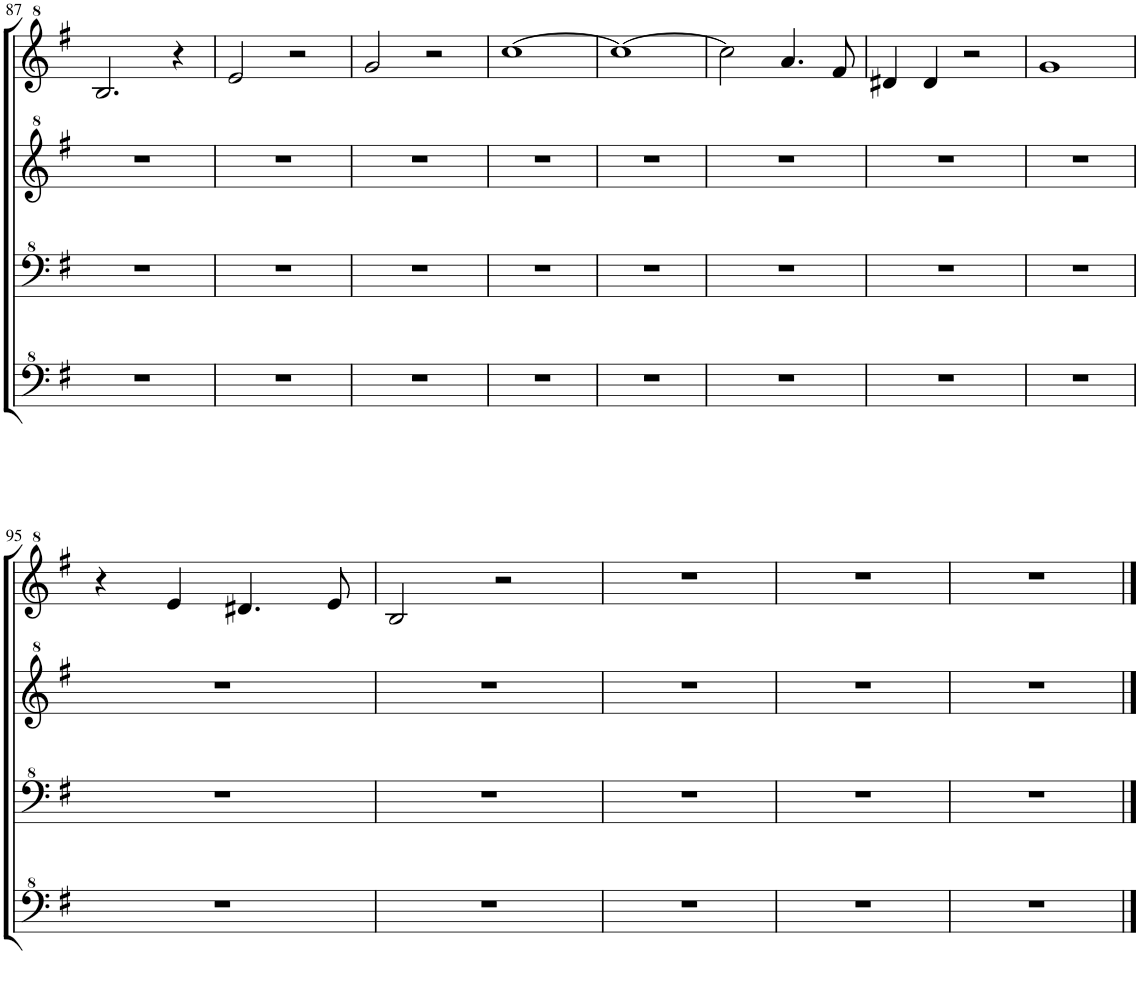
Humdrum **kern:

**kern	**kern	**kern	**kern
*part1	*part1	*part1	*part1
*staff4	*staff3	*staff2	*staff1
*I"Model III	*	*	*
!!LO:PB:g=z
*clefF^4	*clefF^4	*clefG^2	*clefG^2
*k[f#]	*k[f#]	*k[f#]	*k[f#]
*M4/4	*M4/4	*M4/4	*M4/4
=87	=87	=87	=87
1r	1r	1r	2.b/
.	.	.	4r
=88	=88	=88	=88
1r	1r	1r	2ee/
.	.	.	2r
=89	=89	=89	=89
1r	1r	1r	2gg/
.	.	.	2r
=90	=90	=90	=90
1r	1r	1r	[1ccc
=91	=91	=91	=91
1r	1r	1r	1ccc_
=92	=92	=92	=92
1r	1r	1r	2ccc\]
.	.	.	4.aa/
.	.	.	8ff#/
=93	=93	=93	=93
1r	1r	1r	4dd#X/
.	.	.	4dd#/
.	.	.	2r
=94	=94	=94	=94
1r	1r	1r	1gg
!!LO:LB:g=z
=95	=95	=95	=95
1r	1r	1r	4r
.	.	.	4ee/
.	.	.	4.dd#X/
.	.	.	8ee/
=96	=96	=96	=96
1r	1r	1r	2b/
.	.	.	2r
=97	=97	=97	=97
1r	1r	1r	1r
=98	=98	=98	=98
1r	1r	1r	1r
=99	=99	=99	=99
1r	1r	1r	1r
==	==	==	==
*-	*-	*-	*-
